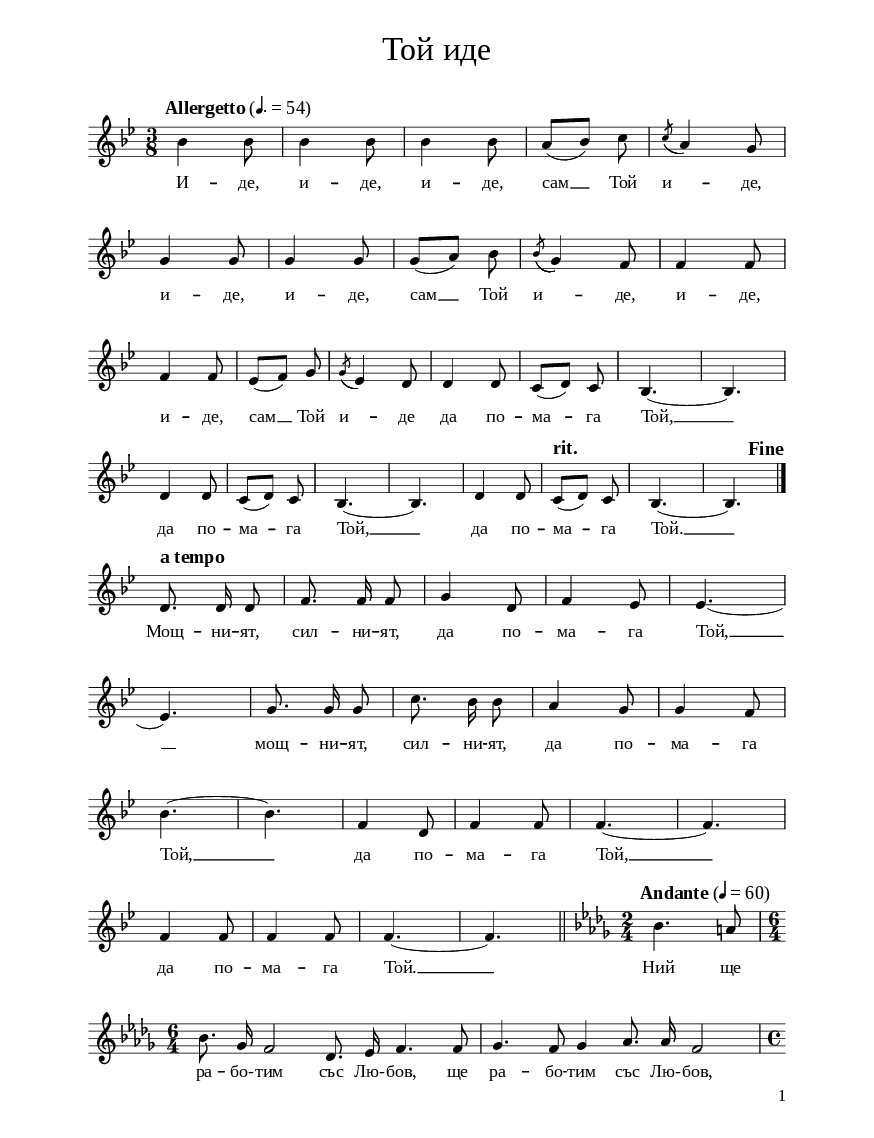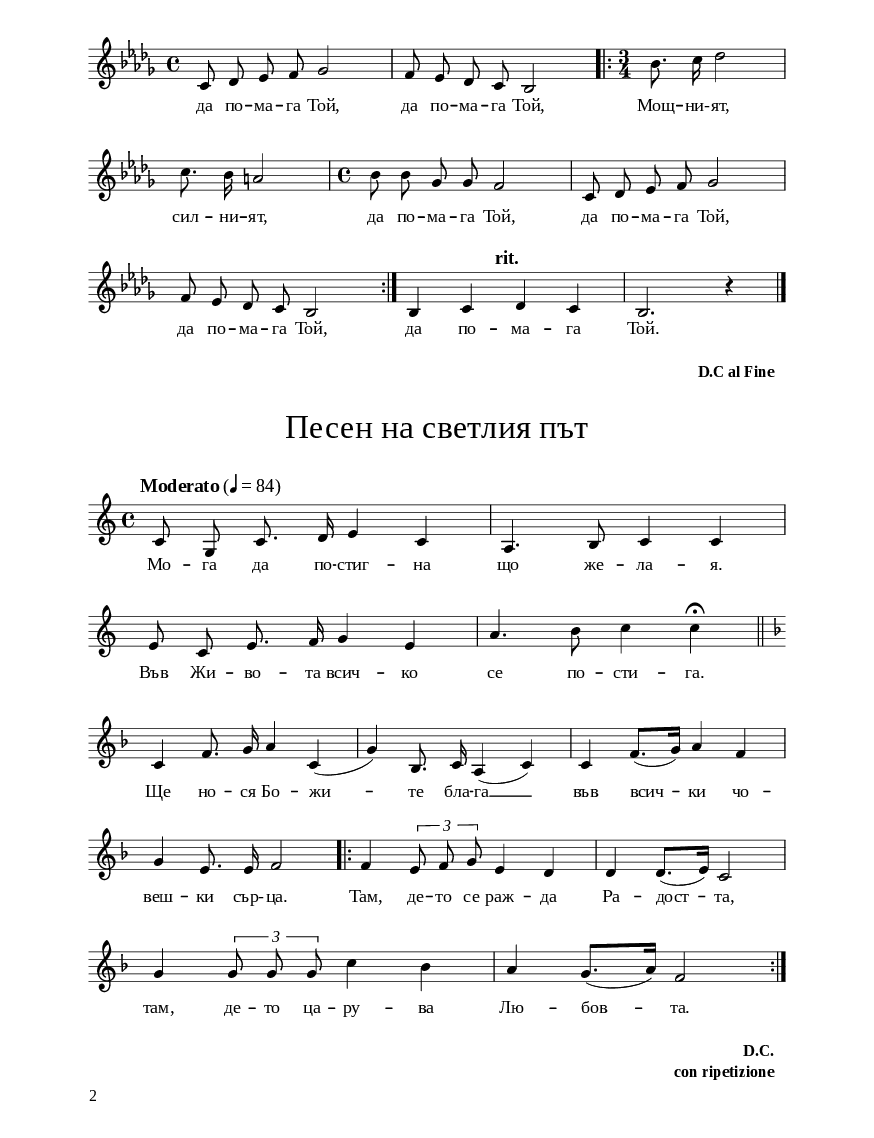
\version "2.24.2"

% include paper part and global functions
\include "include/globals.ily"

\bookpart {
  \label #'ref114
  \tocItem \markup "Той иде"
  \paper {
    print-all-headers = ##t
    print-page-number = ##t
    print-first-page-number = ##t

    % put page numbers on the bottom
    oddHeaderMarkup = \markup ""
    evenHeaderMarkup = \markup ""
    oddFooterMarkup = \markup
    \fill-line {
      ""
      \if \should-print-page-number \fromproperty #'page:page-number-string
    }
    evenFooterMarkup = \markup
    \fill-line {
      \if \should-print-page-number \fromproperty #'page:page-number-string
      ""
    }

    left-margin = 1.5\cm
    right-margin = 1.5\cm
    top-margin = 1.6\cm
    bottom-margin = 1.2\cm
    ragged-bottom = ##t % do not spread the staves to fill the whole vertical space

    % change distance between staves
    system-system-spacing =
    #'((basic-distance . 11)
       (minimum-distance . 6)
       (padding . 1)
       (stretchability . 12))
  }
  \score {
    \include "include/score-layout.ily"


    \new Voice \absolute {
      \clef treble
      \key bes \major
      \time 3/8
      \tempoFunc "Allergetto" 4. "54"
      \autoBeamOff

      bes'4 bes'8 | bes'4 bes'8 |  bes'4 bes'8 |  a'8 ([ bes'8] )  c''8 \noBeam | \acciaccatura { c''8 ( } a'4 ) g'8 | \break

      g'4 g'8 | g'4 g'8 | g'8 ([ a'8] ) bes'8 \noBeam|  \acciaccatura { bes'8 ( } g'4 ) f'8 | f'4 f'8 | \break


      f'4 f'8 | es'8 ( [f'8 ]) g'8 \noBeam | \acciaccatura { g'8 ( } es'4 ) d'8 |  d'4 d'8 | c'8 ([ d'8 ]) c'8 \noBeam | bes4. ~ | bes4. \break


      | d'4 d'8 | c'8 ( [d'8] ) c'8 \noBeam | bes4. ~ | bes4. |  d'4 d'8 | \tempo "rit." c'8 [( d'8 )] \noBeam c'8 | bes4. ~ |
      \tempo "     Fine" bes4. \bar "|." \break

      \tempo "a tempo" d'8. \noBeam d'16 \noBeam d'8 |  f'8.\noBeam f'16 \noBeam f'8 | g'4 d'8 | f'4 es'8 |  es'4. ~ | \break

      es'4. | g'8.\noBeam g'16 \noBeam g'8 | c''8. \noBeam bes'16 \noBeam  bes'8 | a'4 g'8 | g'4 f'8 | \break

      bes'4. ~ | bes'4. | f'4 d'8 | f'4 f'8 | f'4. ~ | f'4. |  \break

      f'4 f'8 |f'4  f'8 | f'4. ~ |  f'4. \bar "||" \key bes \minor \time 2/4 |

      \tempoFunc "Andante" 4 "60"

      bes'4. a'8 | \break

      \time 6/4 \autoBeamOff bes'8. ges'16 f'2 des'8. es'16 f'4. f'8 |  ges'4. f'8 ges'4 as'8. as'16 f'2 |  \break

      \time 4/4  c'8 des'8 es'8 f'8 ges'2 | f'8 es'8 des'8 c'8 bes2 | \time 3/4  \bar ".|:"
      bes'8. c''16 des''2 | \break

      c''8. bes'16 a'2 | \time 4/4  bes'8 bes'8 ges'8 ges'8 f'2 | c'8 des'8 es'8 f'8 ges'2 | \break

      f'8 es'8 des'8 c'8 bes2
      \bar ":|." bes4 \tempo "       rit." c'4 des'4 c'4 | bes2. r4
      \bar "|."
    }

    \addlyrics {
      И  --  де,   и
      --  де,   и  --  де,   сам __   Той   и -- де,   и  --  де,   и  --  де,
      сам __   Той   и -- де,   и  --  де,   и  --  де,   сам __   Той  и -- де   да
      по  --  ма  --  га   Той, __   да   по  --  ма  --  га   Той, __   да
      по  --  ма  --  га   Той. __    Мощ  --  ни  --  ят,   сил  --  ни  --
      ят,   да   по  --  ма  --  га   Той, __  мощ  --  ни  --  ят,
      сил  --  ни  --  ят,   да   по  --  ма  --  га   Той, __    да   по  --
      ма  --  га   Той, __    да   по  --  ма  --  га   Той. __   Ний   ще   ра
      --  "бо-"  --  тим   със   "Лю-"  --  бов,   ще   ра  --  бо  --  тим
      със   "Лю-"  --  бов,   да   по  --  ма  --  га   Той,   да   по  --
      ма  --  га    Той,   Мощ  --  "ни-"  --  ят,   сил  --  ни  --
      ят,   да   по  --  ма  --  га   Той,   да   по  --  ма  --  га
      Той,   да   по  --  ма  --  га   Той,   да   по  --  ма  --  га
      Той.
    }

    \header {
      title = \titleFunc "Той иде" "Toj ide"
    }

    \midi{}
  } % score


  \markup \dc-one "D.C al Fine"



  \label #'ref115
  \tocItem \markup "Песен на светлия път"
  \score {
    \include "include/score-layout.ily"



    \new Voice \relative c' {
      \clef treble
      \key c \major
      \time 4/4
      \tempoFunc "Moderato" 4 "84"
      \autoBeamOff
      c8 g8 c8. d16 e4 c4 | a4.  b8 c4 c4 | \break


      e8 c8 e8. f16   g4 e4 |  a4. b8  c4 c4 \fermata \bar "||" \break


      \key f \major c,4 f8. g16 a4 c,4 (| g'4) bes,8. c16  a4 ( c4 ) | c4 \autoBeamOn f8. ( g16 ) a4 f4 |  \break


      \autoBeamOff g4 e8. e16  f2 |

      \bar ".|:" f4  \tuplet 3/2  { e8 f8 g8 } e4 d4  | d4 \autoBeamOn d8. ( e16 ) c2 | \break

      g'4  \autoBeamOff \tuplet 3/2 { g8 g8 g8 } c4 bes4 | a4 g8. ( [a16] )  f2  \break
      \bar ":|."

    }

    \addlyrics {
      Мо  --  га   да
      по  --  стиг  --  на   що   же  --  ла  --  я.   Във   Жи  --  во
      --  та   всич  --  ко   се   по  --  сти  --  га.   Ще   но  --  ся
      Бо  --  жи --  те   бла  --  га __   във   всич  --  ки   чо
      --  веш  --  ки   "сър-"  --  ца.   Там,   де  --  то   се   раж  --
      да   Ра  --  дост  --  та,   там,   де  --  то   ца  --  ру  --
      ва   Лю  --  бов  --  та.
    }

    \header {
      title = \titleFunc "Песен на светлия път" "Pesen na svetlija păt"
    }

    \midi{}
  } % score


  \markup \dc-two "D.C.""con ripetizione"




} % bookpart
